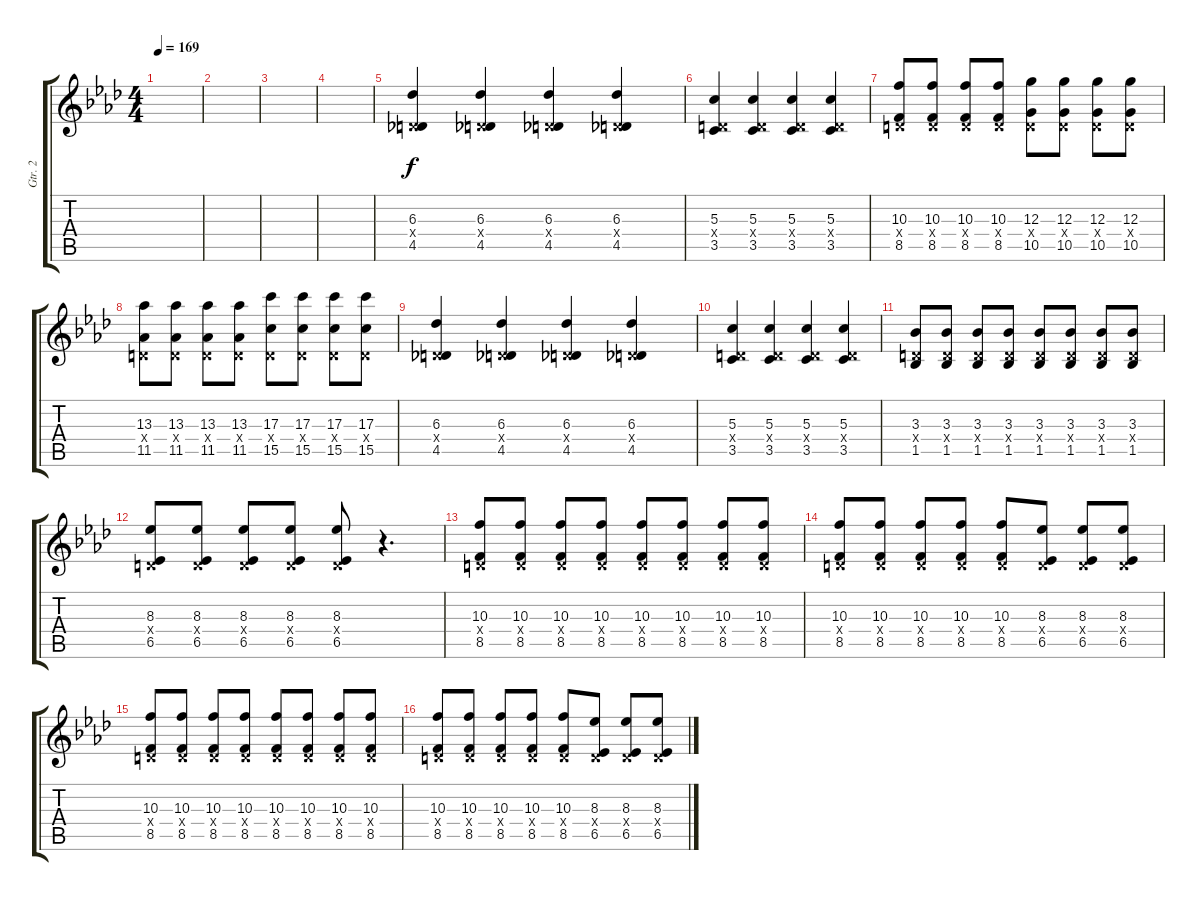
\track ("Gtr. 2" "Gtr. 2") {instrument distortionguitar}
\staff {score tabs}
\tuning (E4 B3 G3 D3 A2 E2) {hide}
\ts (4 4)
\tempo 169
\clef g2
\ks fminor
|
|
|
|
(6.3 0.4{x} 4.5).4 (6.3 0.4{x} 4.5).4 (6.3 0.4{x} 4.5).4 (6.3 0.4{x} 4.5).4 |
(5.3 0.4{x} 3.5).4 (5.3 0.4{x} 3.5).4 (5.3 0.4{x} 3.5).4 (5.3 0.4{x} 3.5).4 |
(10.3 0.4{x} 8.5).8 (10.3 0.4{x} 8.5).8 (10.3 0.4{x} 8.5).8 (10.3 0.4{x} 8.5).8 (12.3 0.4{x} 10.5).8 (12.3 0.4{x} 10.5).8 (12.3 0.4{x} 10.5).8 (12.3 0.4{x} 10.5).8 |
(13.3 0.4{x} 11.5).8 (13.3 0.4{x} 11.5).8 (13.3 0.4{x} 11.5).8 (13.3 0.4{x} 11.5).8 (17.3 0.4{x} 15.5).8 (17.3 0.4{x} 15.5).8 (17.3 0.4{x} 15.5).8 (17.3 0.4{x} 15.5).8 |
(6.3 0.4{x} 4.5).4 (6.3 0.4{x} 4.5).4 (6.3 0.4{x} 4.5).4 (6.3 0.4{x} 4.5).4 |
(5.3 0.4{x} 3.5).4 (5.3 0.4{x} 3.5).4 (5.3 0.4{x} 3.5).4 (5.3 0.4{x} 3.5).4 |
(3.3 0.4{x} 1.5).8 (3.3 0.4{x} 1.5).8 (3.3 0.4{x} 1.5).8 (3.3 0.4{x} 1.5).8 (3.3 0.4{x} 1.5).8 (3.3 0.4{x} 1.5).8 (3.3 0.4{x} 1.5).8 (3.3 0.4{x} 1.5).8 |
(8.3 0.4{x} 6.5).8 (8.3 0.4{x} 6.5).8 (8.3 0.4{x} 6.5).8 (8.3 0.4{x} 6.5).8 (8.3 0.4{x} 6.5).8 r.4{d} |
(10.3 0.4{x} 8.5).8 (10.3 0.4{x} 8.5).8 (10.3 0.4{x} 8.5).8 (10.3 0.4{x} 8.5).8 (10.3 0.4{x} 8.5).8 (10.3 0.4{x} 8.5).8 (10.3 0.4{x} 8.5).8 (10.3 0.4{x} 8.5).8 |
(10.3 0.4{x} 8.5).8 (10.3 0.4{x} 8.5).8 (10.3 0.4{x} 8.5).8 (10.3 0.4{x} 8.5).8 (10.3 0.4{x} 8.5).8 (8.3 0.4{x} 6.5).8 (8.3 0.4{x} 6.5).8 (8.3 0.4{x} 6.5).8 |
(10.3 0.4{x} 8.5).8 (10.3 0.4{x} 8.5).8 (10.3 0.4{x} 8.5).8 (10.3 0.4{x} 8.5).8 (10.3 0.4{x} 8.5).8 (10.3 0.4{x} 8.5).8 (10.3 0.4{x} 8.5).8 (10.3 0.4{x} 8.5).8 |
(10.3 0.4{x} 8.5).8 (10.3 0.4{x} 8.5).8 (10.3 0.4{x} 8.5).8 (10.3 0.4{x} 8.5).8 (10.3 0.4{x} 8.5).8 (8.3 0.4{x} 6.5).8 (8.3 0.4{x} 6.5).8 (8.3 0.4{x} 6.5).8
